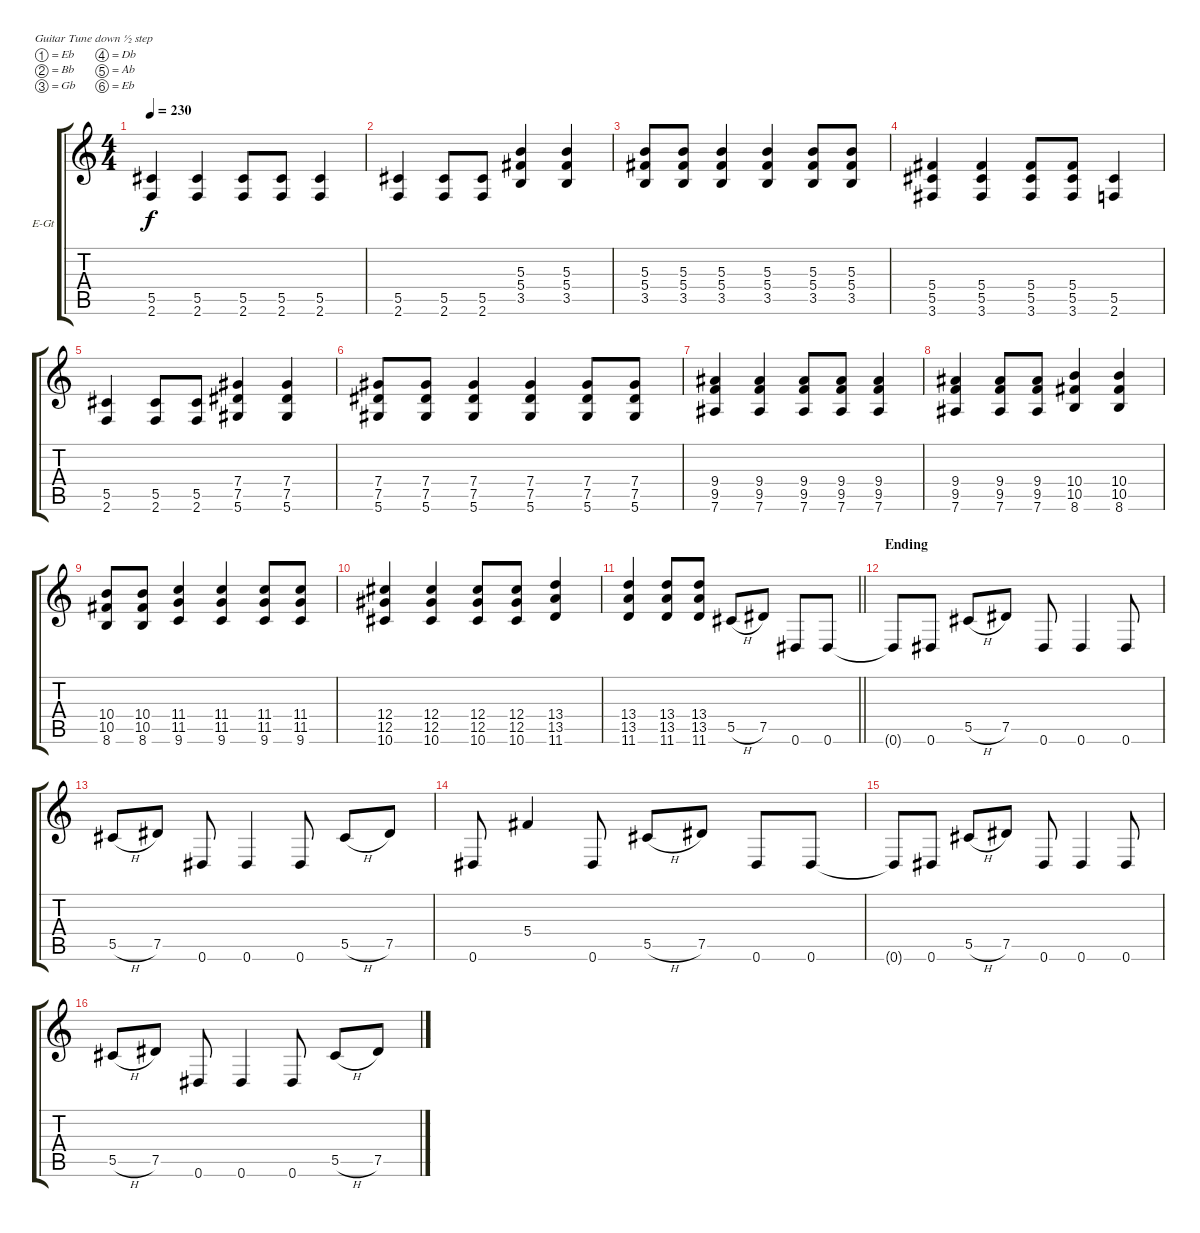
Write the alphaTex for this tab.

\bracketExtendMode groupsimilarinstruments
\firstSystemTrackNameOrientation horizontal
\otherSystemsTrackNameOrientation horizontal
\track ("Sid Glove" "E-Gt") {instrument distortionguitar}
\staff {score tabs}
\tuning (Eb4 Bb3 Gb3 Db3 Ab2 Eb2)
\ts (4 4)
\tempo 230
\clef g2
\ks c
(5.5 2.6).4{dy f} (5.5 2.6).4 (5.5 2.6).8 (5.5 2.6).8 (5.5 2.6).4 |
(5.5 2.6).4 (5.5 2.6).8 (5.5 2.6).8 (5.3 5.4 3.5).4 (5.3 5.4 3.5).4 |
(5.3 5.4 3.5).8 (5.3 5.4 3.5).8 (5.3 5.4 3.5).4 (5.3 5.4 3.5).4 (5.3 5.4 3.5).8 (5.3 5.4 3.5).8 |
(5.4 5.5 3.6).4 (5.4 5.5 3.6).4 (5.4 5.5 3.6).8 (5.4 5.5 3.6).8 (5.5 2.6).4 |
(5.5 2.6).4 (5.5 2.6).8 (5.5 2.6).8 (7.4 7.5 5.6).4 (7.4 7.5 5.6).4 |
(7.4 7.5 5.6).8 (7.4 7.5 5.6).8 (7.4 7.5 5.6).4 (7.4 7.5 5.6).4 (7.4 7.5 5.6).8 (7.4 7.5 5.6).8 |
(9.4 9.5 7.6).4 (9.4 9.5 7.6).4 (9.4 9.5 7.6).8 (9.4 9.5 7.6).8 (9.4 9.5 7.6).4 |
(9.4 9.5 7.6).4 (9.4 9.5 7.6).8 (9.4 9.5 7.6).8 (10.4 10.5 8.6).4 (10.4 10.5 8.6).4 |
(10.4 10.5 8.6).8 (10.4 10.5 8.6).8 (11.4 11.5 9.6).4 (11.4 11.5 9.6).4 (11.4 11.5 9.6).8 (11.4 11.5 9.6).8 |
(12.4 12.5 10.6).4 (12.4 12.5 10.6).4 (12.4 12.5 10.6).8 (12.4 12.5 10.6).8 (13.4 13.5 11.6).4 |
\barLineRight lightlight
(13.4 13.5 11.6).4 (13.4 13.5 11.6).8 (13.4 13.5 11.6).8 5.5{h}.8 7.5.8 0.6.8 0.6.8 |
\section ("" "Ending")
0.6{t}.8 0.6.8 5.5{h}.8 7.5.8 0.6.8 0.6.4 0.6.8 |
5.5{h}.8 7.5.8 0.6.8 0.6.4 0.6.8 5.5{h}.8 7.5.8 |
0.6.8 5.4.4 0.6.8 5.5{h}.8 7.5.8 0.6.8 0.6.8 |
0.6{t}.8 0.6.8 5.5{h}.8 7.5.8 0.6.8 0.6.4 0.6.8 |
5.5{h}.8 7.5.8 0.6.8 0.6.4 0.6.8 5.5{h}.8 7.5.8
